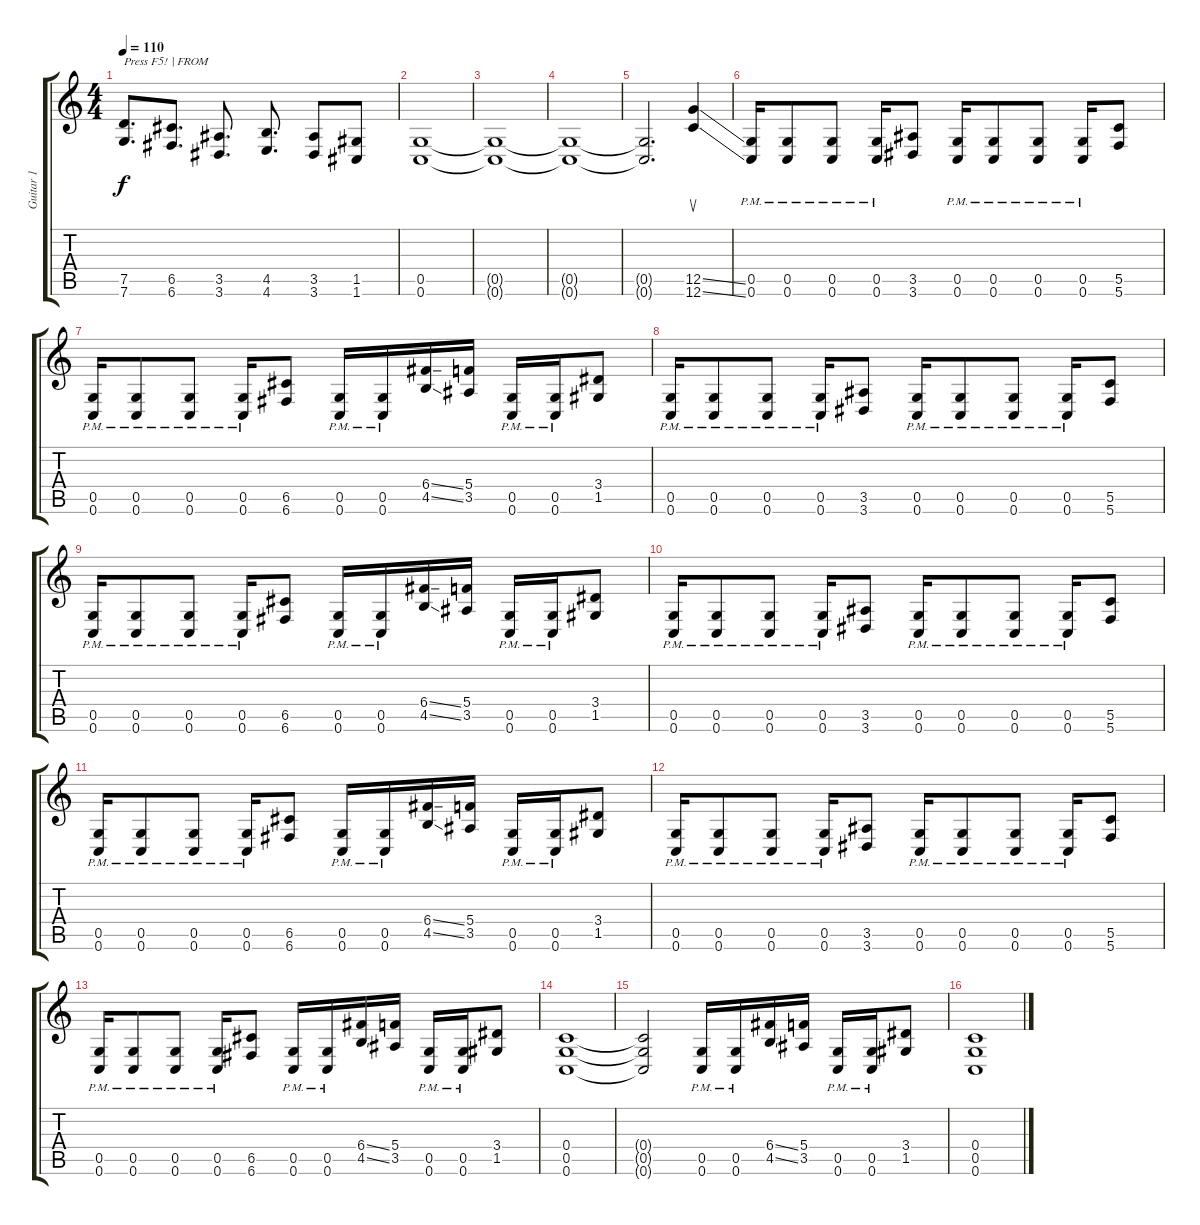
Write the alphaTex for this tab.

\track ("Guitar 1" "Guitar 1") {instrument distortionguitar}
\staff {score tabs}
\tuning (D4 A3 F3 C3 G2 C2) {hide}
\ts (4 4)
\tempo 110
\clef g2
\ks c
(7.5 7.6).8{d txt "Press F5! | FROM" dy f instrument distortionguitar} (6.5 6.6).8{d} (3.5 3.6).8{d} (4.5 4.6).8{d} (3.5 3.6).8 (1.5 1.6).8 |
(0.5 0.6).1 |
(0.5{t} 0.6{t}).1 |
(0.5{t} 0.6{t}).1 |
(0.5{t} 0.6{t}).2{d} (12.5{ss} 12.6{ss}).4{su} |
(0.5{pm} 0.6{pm}).16 (0.5{pm} 0.6{pm}).8 (0.5{pm} 0.6{pm}).8 (0.5{pm} 0.6{pm}).16 (3.5 3.6).8 (0.5{pm} 0.6{pm}).16 (0.5{pm} 0.6{pm}).8 (0.5{pm} 0.6{pm}).8 (0.5{pm} 0.6{pm}).16 (5.5 5.6).8 |
(0.5{pm} 0.6{pm}).16 (0.5{pm} 0.6{pm}).8 (0.5{pm} 0.6{pm}).8 (0.5{pm} 0.6{pm}).16 (6.5 6.6).8 (0.5{pm} 0.6{pm}).16 (0.5{pm} 0.6{pm}).16 (6.4{ss} 4.5{ss}).16 (5.4 3.5).16 (0.5{pm} 0.6{pm}).16 (0.5{pm} 0.6{pm}).16 (3.4 1.5).8 |
(0.5{pm} 0.6{pm}).16 (0.5{pm} 0.6{pm}).8 (0.5{pm} 0.6{pm}).8 (0.5{pm} 0.6{pm}).16 (3.5 3.6).8 (0.5{pm} 0.6{pm}).16 (0.5{pm} 0.6{pm}).8 (0.5{pm} 0.6{pm}).8 (0.5{pm} 0.6{pm}).16 (5.5 5.6).8 |
(0.5{pm} 0.6{pm}).16 (0.5{pm} 0.6{pm}).8 (0.5{pm} 0.6{pm}).8 (0.5{pm} 0.6{pm}).16 (6.5 6.6).8 (0.5{pm} 0.6{pm}).16 (0.5{pm} 0.6{pm}).16 (6.4{ss} 4.5{ss}).16 (5.4 3.5).16 (0.5{pm} 0.6{pm}).16 (0.5{pm} 0.6{pm}).16 (3.4 1.5).8 |
(0.5{pm} 0.6{pm}).16 (0.5{pm} 0.6{pm}).8 (0.5{pm} 0.6{pm}).8 (0.5{pm} 0.6{pm}).16 (3.5 3.6).8 (0.5{pm} 0.6{pm}).16 (0.5{pm} 0.6{pm}).8 (0.5{pm} 0.6{pm}).8 (0.5{pm} 0.6{pm}).16 (5.5 5.6).8 |
(0.5{pm} 0.6{pm}).16 (0.5{pm} 0.6{pm}).8 (0.5{pm} 0.6{pm}).8 (0.5{pm} 0.6{pm}).16 (6.5 6.6).8 (0.5{pm} 0.6{pm}).16 (0.5{pm} 0.6{pm}).16 (6.4{ss} 4.5{ss}).16 (5.4 3.5).16 (0.5{pm} 0.6{pm}).16 (0.5{pm} 0.6{pm}).16 (3.4 1.5).8 |
(0.5{pm} 0.6{pm}).16 (0.5{pm} 0.6{pm}).8 (0.5{pm} 0.6{pm}).8 (0.5{pm} 0.6{pm}).16 (3.5 3.6).8 (0.5{pm} 0.6{pm}).16 (0.5{pm} 0.6{pm}).8 (0.5{pm} 0.6{pm}).8 (0.5{pm} 0.6{pm}).16 (5.5 5.6).8 |
(0.5{pm} 0.6{pm}).16 (0.5{pm} 0.6{pm}).8 (0.5{pm} 0.6{pm}).8 (0.5{pm} 0.6{pm}).16 (6.5 6.6).8 (0.5{pm} 0.6{pm}).16 (0.5{pm} 0.6{pm}).16 (6.4{ss} 4.5{ss}).16 (5.4 3.5).16 (0.5{pm} 0.6{pm}).16 (0.5{pm} 0.6{pm}).16 (3.4 1.5).8 |
(0.4 0.5 0.6).1 |
(0.4{t} 0.5{t} 0.6{t}).2 (0.5{pm} 0.6{pm}).16 (0.5{pm} 0.6{pm}).16 (6.4{ss} 4.5{ss}).16 (5.4 3.5).16 (0.5{pm} 0.6{pm}).16 (0.5{pm} 0.6{pm}).16 (3.4 1.5).8 |
(0.4 0.5 0.6).1
